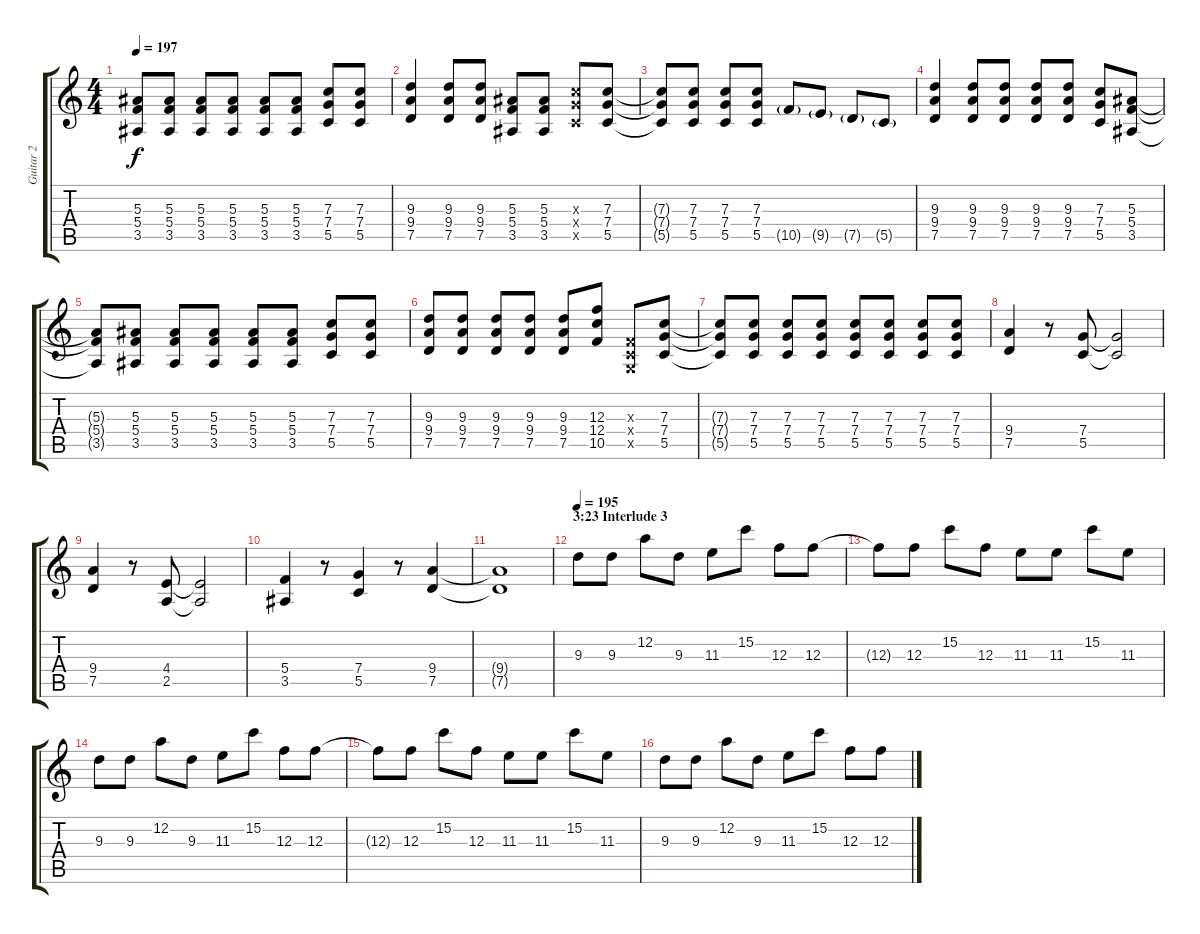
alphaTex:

\track ("Guitar 2" "Guitar 2") {instrument distortionguitar}
\staff {score tabs}
\tuning (D4 A3 F3 C3 G2 D2) {hide}
\ts (4 4)
\tempo 197
\clef g2
\ks c
(5.3{t} 5.4{t} 3.5{t}).8{dy f} (5.3 5.4 3.5).8 (5.3 5.4 3.5).8 (5.3 5.4 3.5).8 (5.3 5.4 3.5).8 (5.3 5.4 3.5).8 (7.3 7.4 5.5).8 (7.3 7.4 5.5).8 |
(9.3 9.4 7.5).4 (9.3 9.4 7.5).8 (9.3 9.4 7.5).8 (5.3 5.4 3.5).8 (5.3 5.4 3.5).8 (7.3{x} 7.4{x} 5.5{x}).8 (7.3 7.4 5.5).8 |
(7.3{t} 7.4{t} 5.5{t}).8 (7.3 7.4 5.5).8 (7.3 7.4 5.5).8 (7.3 7.4 5.5).8 10.5{g}.8 9.5{g}.8 7.5{g}.8 5.5{g}.8 |
(9.3 9.4 7.5).4 (9.3 9.4 7.5).8 (9.3 9.4 7.5).8 (9.3 9.4 7.5).8 (9.3 9.4 7.5).8 (7.3 7.4 5.5).8 (5.3 5.4 3.5).8 |
(5.3{t} 5.4{t} 3.5{t}).8 (5.3 5.4 3.5).8 (5.3 5.4 3.5).8 (5.3 5.4 3.5).8 (5.3 5.4 3.5).8 (5.3 5.4 3.5).8 (7.3 7.4 5.5).8 (7.3 7.4 5.5).8 |
(9.3 9.4 7.5).8 (9.3 9.4 7.5).8 (9.3 9.4 7.5).8 (9.3 9.4 7.5).8 (9.3 9.4 7.5).8 (12.3 12.4 10.5).8 (0.3{x} 0.4{x} 0.5{x}).8 (7.3 7.4 5.5).8 |
(7.3{t} 7.4{t} 5.5{t}).8 (7.3 7.4 5.5).8 (7.3 7.4 5.5).8 (7.3 7.4 5.5).8 (7.3 7.4 5.5).8 (7.3 7.4 5.5).8 (7.3 7.4 5.5).8 (7.3 7.4 5.5).8 |
(9.4 7.5).4 r.8 (7.4 5.5).8 (7.4{t} 5.5{t}).2 |
(9.4 7.5).4 r.8 (4.4 2.5).8 (4.4{t} 2.5{t}).2 |
(5.4 3.5).4 r.8 (7.4 5.5).4 r.8 (9.4 7.5).4 |
(9.4{t} 7.5{t}).1 |
\section ("" "3:23 Interlude 3")
\tempo 195
9.3.8 9.3.8 12.2.8 9.3.8 11.3.8 15.2.8 12.3.8 12.3.8 |
12.3{t}.8 12.3.8 15.2.8 12.3.8 11.3.8 11.3.8 15.2.8 11.3.8 |
9.3.8 9.3.8 12.2.8 9.3.8 11.3.8 15.2.8 12.3.8 12.3.8 |
12.3{t}.8 12.3.8 15.2.8 12.3.8 11.3.8 11.3.8 15.2.8 11.3.8 |
9.3.8 9.3.8 12.2.8 9.3.8 11.3.8 15.2.8 12.3.8 12.3.8
